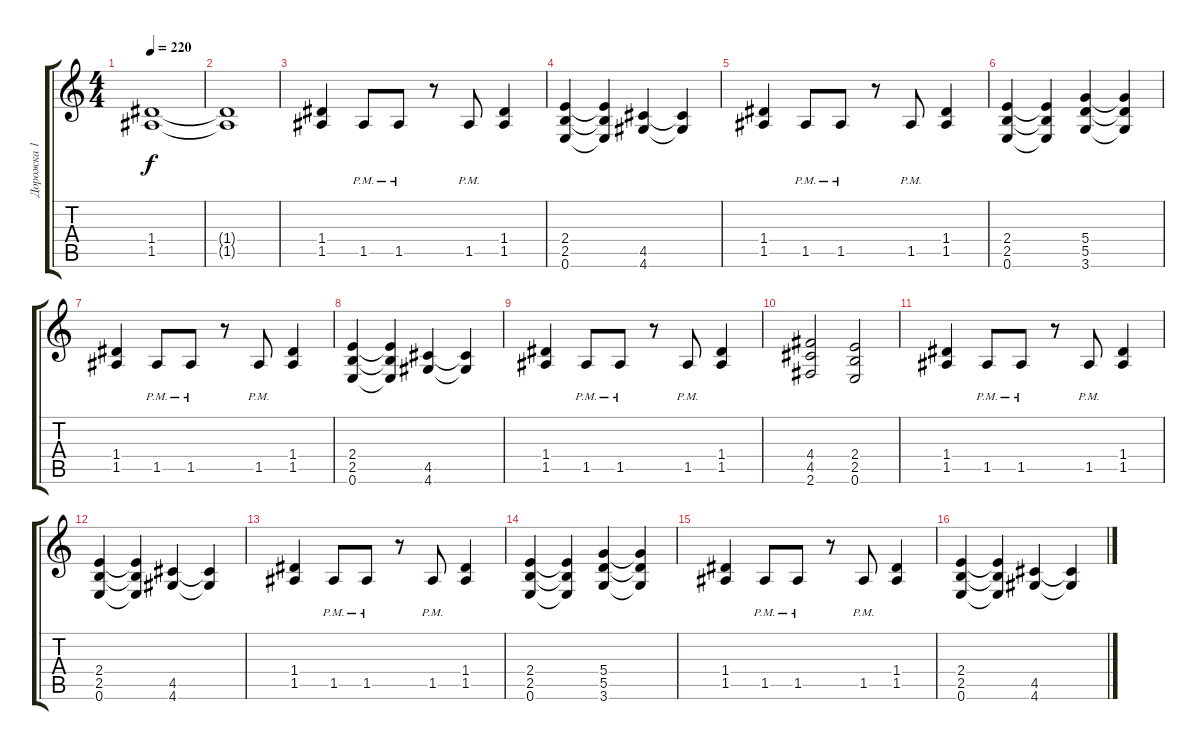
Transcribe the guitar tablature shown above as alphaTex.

\track ("Дорожка 1" "Дорожка 1") {instrument distortionguitar}
\staff {score tabs}
\tuning (E4 B3 G3 D3 A2 E2) {hide}
\ts (4 4)
\tempo 220
\clef g2
\ks c
(1.4 1.5).1{dy f} |
(1.4{t} 1.5{t}).1 |
(1.4 1.5).4 1.5{pm}.8 1.5{pm}.8 r.8 1.5{pm}.8 (1.4 1.5).4 |
(2.4 2.5 0.6).4 (2.4{t} 2.5{t} 0.6{t}).4 (4.5 4.6).4 (4.5{t} 4.6{t}).4 |
(1.4 1.5).4 1.5{pm}.8 1.5{pm}.8 r.8 1.5{pm}.8 (1.4 1.5).4 |
(2.4 2.5 0.6).4 (2.4{t} 2.5{t} 0.6{t}).4 (5.4 5.5 3.6).4 (5.4{t} 5.5{t} 3.6{t}).4 |
(1.4 1.5).4 1.5{pm}.8 1.5{pm}.8 r.8 1.5{pm}.8 (1.4 1.5).4 |
(2.4 2.5 0.6).4 (2.4{t} 2.5{t} 0.6{t}).4 (4.5 4.6).4 (4.5{t} 4.6{t}).4 |
(1.4 1.5).4 1.5{pm}.8 1.5{pm}.8 r.8 1.5{pm}.8 (1.4 1.5).4 |
(4.4 4.5 2.6).2 (2.4 2.5 0.6).2 |
(1.4 1.5).4 1.5{pm}.8 1.5{pm}.8 r.8 1.5{pm}.8 (1.4 1.5).4 |
(2.4 2.5 0.6).4 (2.4{t} 2.5{t} 0.6{t}).4 (4.5 4.6).4 (4.5{t} 4.6{t}).4 |
(1.4 1.5).4 1.5{pm}.8 1.5{pm}.8 r.8 1.5{pm}.8 (1.4 1.5).4 |
(2.4 2.5 0.6).4 (2.4{t} 2.5{t} 0.6{t}).4 (5.4 5.5 3.6).4 (5.4{t} 5.5{t} 3.6{t}).4 |
(1.4 1.5).4 1.5{pm}.8 1.5{pm}.8 r.8 1.5{pm}.8 (1.4 1.5).4 |
(2.4 2.5 0.6).4 (2.4{t} 2.5{t} 0.6{t}).4 (4.5 4.6).4 (4.5{t} 4.6{t}).4
